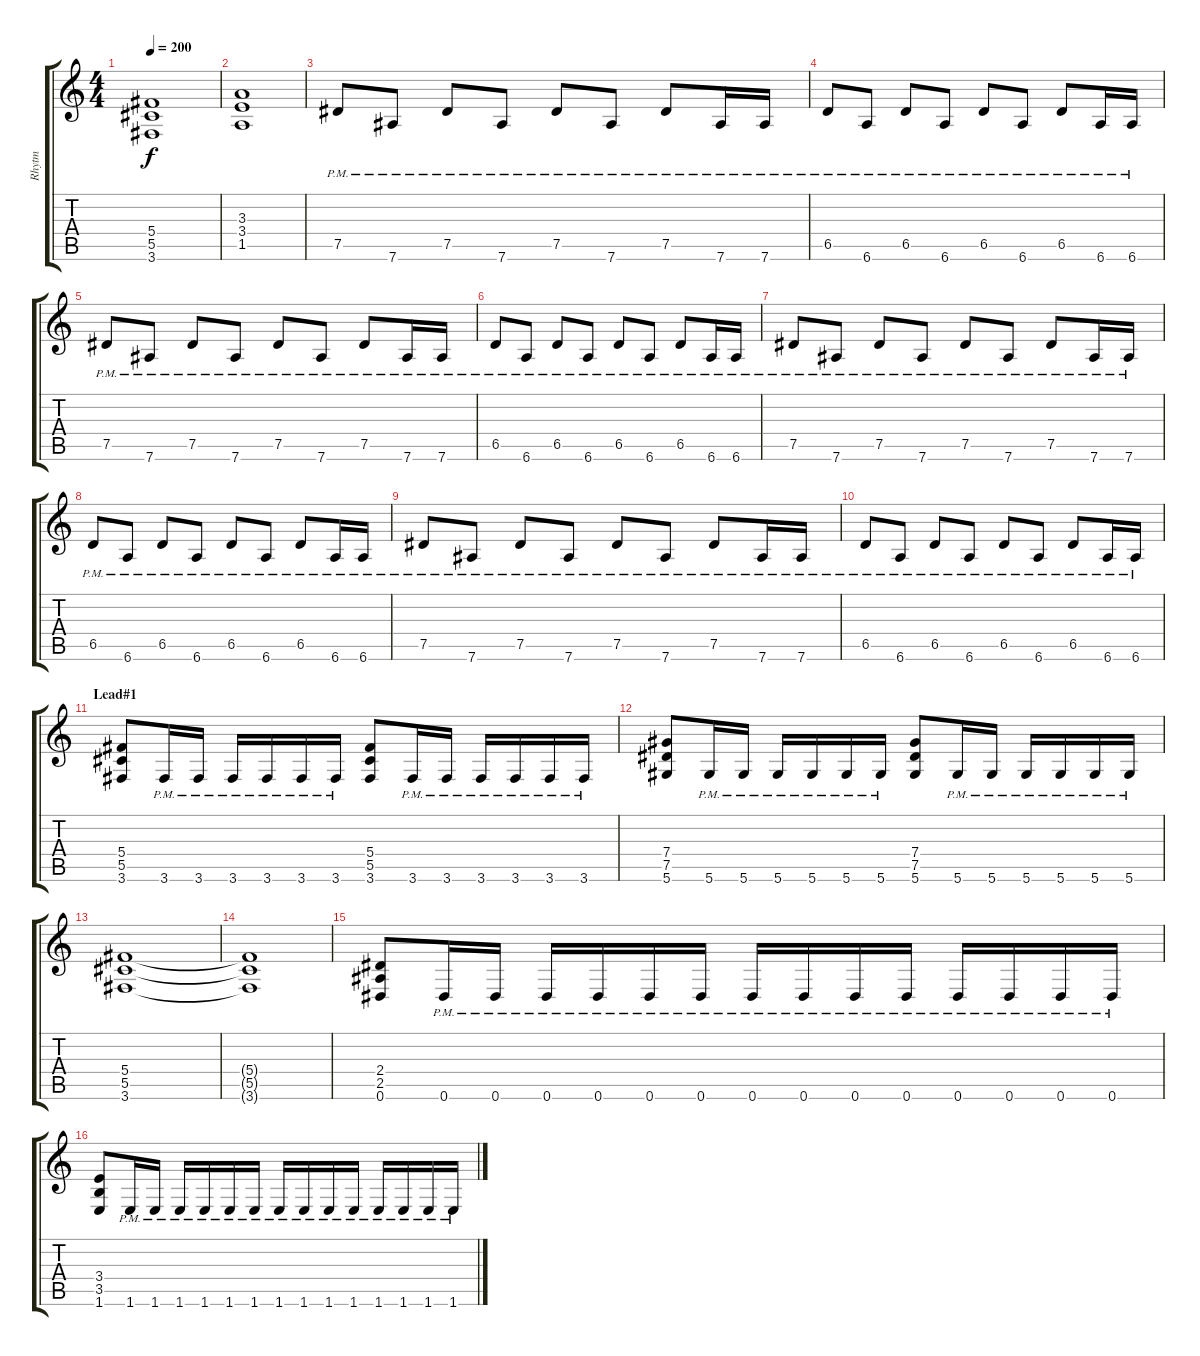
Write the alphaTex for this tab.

\track ("Rhytm" "Rhytm") {instrument distortionguitar}
\staff {score tabs}
\tuning (Eb4 Bb3 Gb3 Db3 Ab2 Eb2) {hide}
\ts (4 4)
\tempo 200
\clef g2
\ks c
(5.4 5.5 3.6).1{dy f} |
(3.3 3.4 1.5).1 |
7.5{pm}.8 7.6{pm}.8 7.5{pm}.8 7.6{pm}.8 7.5{pm}.8 7.6{pm}.8 7.5{pm}.8 7.6{pm}.16 7.6{pm}.16 |
6.5{pm}.8 6.6{pm}.8 6.5{pm}.8 6.6{pm}.8 6.5{pm}.8 6.6{pm}.8 6.5{pm}.8 6.6{pm}.16 6.6{pm}.16 |
7.5{pm}.8 7.6{pm}.8 7.5{pm}.8 7.6{pm}.8 7.5{pm}.8 7.6{pm}.8 7.5{pm}.8 7.6{pm}.16 7.6{pm}.16 |
6.5{pm}.8 6.6{pm}.8 6.5{pm}.8 6.6{pm}.8 6.5{pm}.8 6.6{pm}.8 6.5{pm}.8 6.6{pm}.16 6.6{pm}.16 |
7.5{pm}.8 7.6{pm}.8 7.5{pm}.8 7.6{pm}.8 7.5{pm}.8 7.6{pm}.8 7.5{pm}.8 7.6{pm}.16 7.6{pm}.16 |
6.5{pm}.8 6.6{pm}.8 6.5{pm}.8 6.6{pm}.8 6.5{pm}.8 6.6{pm}.8 6.5{pm}.8 6.6{pm}.16 6.6{pm}.16 |
7.5{pm}.8 7.6{pm}.8 7.5{pm}.8 7.6{pm}.8 7.5{pm}.8 7.6{pm}.8 7.5{pm}.8 7.6{pm}.16 7.6{pm}.16 |
6.5{pm}.8 6.6{pm}.8 6.5{pm}.8 6.6{pm}.8 6.5{pm}.8 6.6{pm}.8 6.5{pm}.8 6.6{pm}.16 6.6{pm}.16 |
\section ("" "Lead#1")
(5.4 5.5 3.6).8 3.6{pm}.16 3.6{pm}.16 3.6{pm}.16 3.6{pm}.16 3.6{pm}.16 3.6{pm}.16 (5.4 5.5 3.6).8 3.6{pm}.16 3.6{pm}.16 3.6{pm}.16 3.6{pm}.16 3.6{pm}.16 3.6{pm}.16 |
(7.4 7.5 5.6).8 5.6{pm}.16 5.6{pm}.16 5.6{pm}.16 5.6{pm}.16 5.6{pm}.16 5.6{pm}.16 (7.4 7.5 5.6).8 5.6{pm}.16 5.6{pm}.16 5.6{pm}.16 5.6{pm}.16 5.6{pm}.16 5.6{pm}.16 |
(5.4 5.5 3.6).1 |
(5.4{t} 5.5{t} 3.6{t}).1 |
(2.4 2.5 0.6).8 0.6{pm}.16 0.6{pm}.16 0.6{pm}.16 0.6{pm}.16 0.6{pm}.16 0.6{pm}.16 0.6{pm}.16 0.6{pm}.16 0.6{pm}.16 0.6{pm}.16 0.6{pm}.16 0.6{pm}.16 0.6{pm}.16 0.6{pm}.16 |
(3.4 3.5 1.6).8 1.6{pm}.16 1.6{pm}.16 1.6{pm}.16 1.6{pm}.16 1.6{pm}.16 1.6{pm}.16 1.6{pm}.16 1.6{pm}.16 1.6{pm}.16 1.6{pm}.16 1.6{pm}.16 1.6{pm}.16 1.6{pm}.16 1.6{pm}.16
